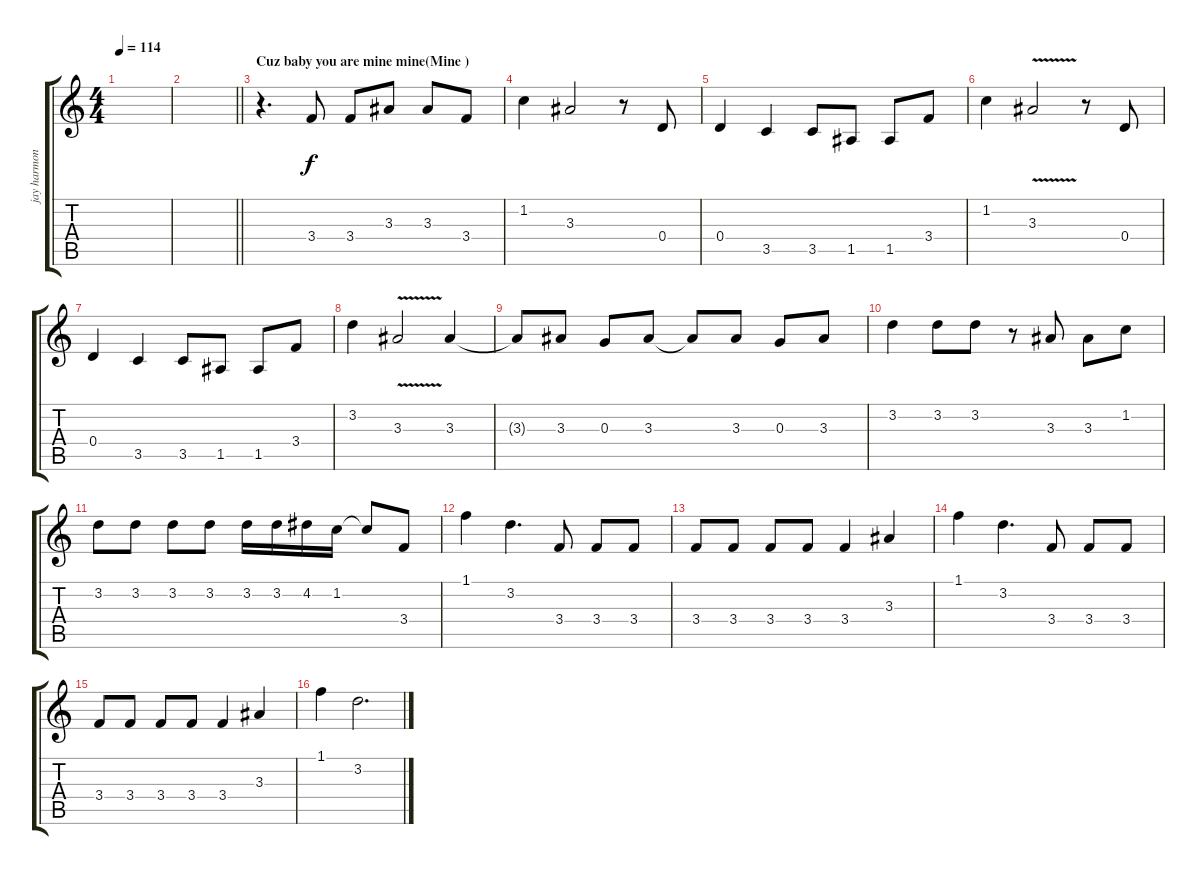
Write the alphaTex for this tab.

\track ("jay harmony" "jay harmon") {instrument electricguitarjazz}
\staff {score tabs}
\tuning (E4 B3 G3 D3 A2 E2) {hide}
\ts (4 4)
\tempo 114
\clef g2
\ks c
|
\barLineRight lightlight
|
\section ("" "Cuz baby you are mine mine(Mine )")
r.4{d} 3.4.8 3.4.8 3.3.8 3.3.8 3.4.8 |
1.2.4 3.3.2 r.8 0.4.8 |
0.4.4 3.5.4 3.5.8 1.5.8 1.5.8 3.4.8 |
1.2.4 3.3{v}.2 r.8 0.4.8 |
0.4.4 3.5.4 3.5.8 1.5.8 1.5.8 3.4.8 |
3.2.4 3.3{v}.2 3.3.4 |
3.3{t}.8 3.3.8 0.3.8 3.3.8 3.3{t}.8 3.3.8 0.3.8 3.3.8 |
3.2.4 3.2.8 3.2.8 r.8 3.3.8 3.3.8 1.2.8 |
3.2.8 3.2.8 3.2.8 3.2.8 3.2.16 3.2.16 4.2.16 1.2.16 1.2{t}.8 3.4.8 |
1.1.4 3.2.4{d} 3.4.8 3.4.8 3.4.8 |
3.4.8 3.4.8 3.4.8 3.4.8 3.4.4 3.3.4 |
1.1.4 3.2.4{d} 3.4.8 3.4.8 3.4.8 |
3.4.8 3.4.8 3.4.8 3.4.8 3.4.4 3.3.4 |
1.1.4 3.2.2{d}
